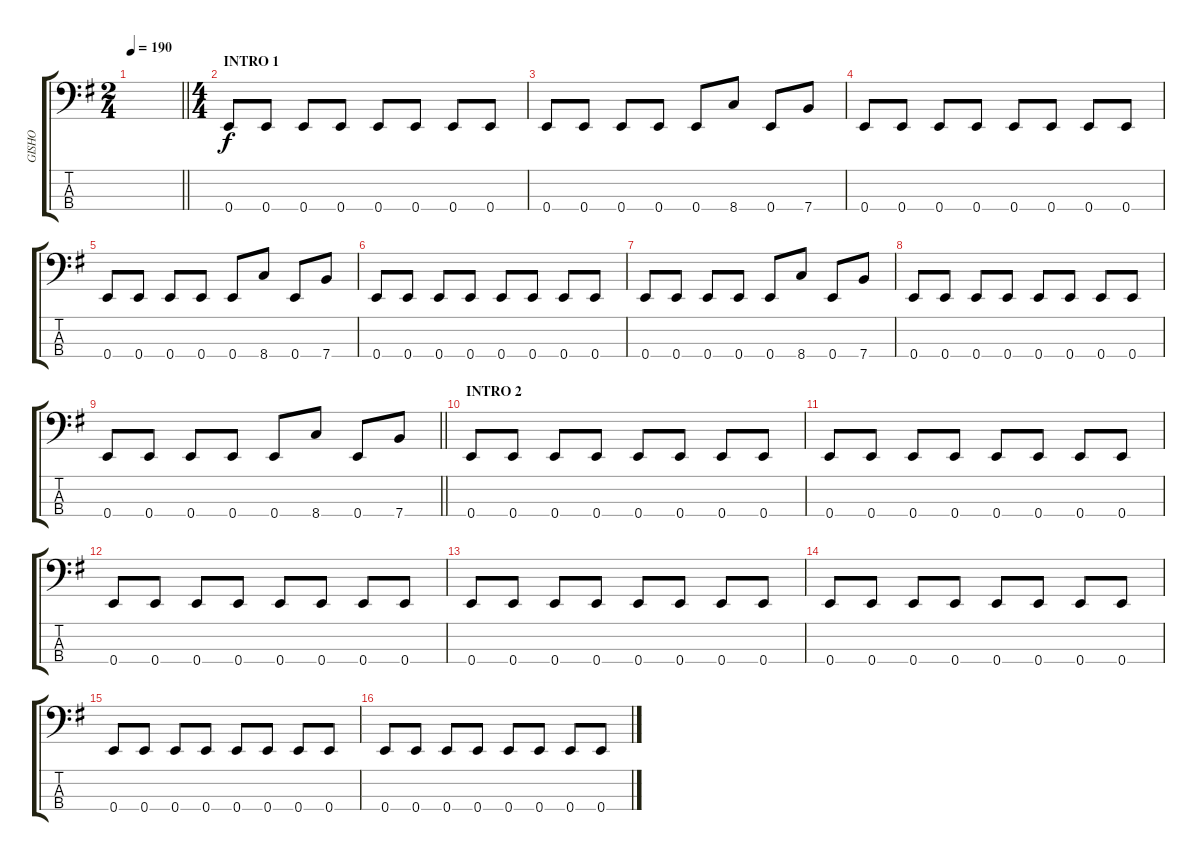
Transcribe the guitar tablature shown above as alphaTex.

\track ("GISHO" "GISHO") {instrument electricbasspick}
\staff {score tabs}
\tuning (G2 D2 A1 E1) {hide}
\ts (2 4)
\tempo 190
\clef f4
\barLineRight lightlight
\ks g
|
\ts (4 4)
\section ("" "INTRO 1")
0.4.8{volume 4} 0.4.8 0.4.8 0.4.8 0.4.8 0.4.8 0.4.8 0.4.8 |
0.4.8{volume 5} 0.4.8 0.4.8 0.4.8 0.4.8 8.4.8 0.4.8 7.4.8 |
0.4.8{volume 6} 0.4.8 0.4.8 0.4.8 0.4.8 0.4.8 0.4.8 0.4.8 |
0.4.8{volume 7} 0.4.8 0.4.8 0.4.8 0.4.8 8.4.8 0.4.8 7.4.8 |
0.4.8{volume 8} 0.4.8 0.4.8 0.4.8 0.4.8 0.4.8 0.4.8 0.4.8 |
0.4.8{volume 9} 0.4.8 0.4.8 0.4.8 0.4.8 8.4.8 0.4.8 7.4.8 |
0.4.8{volume 10} 0.4.8 0.4.8 0.4.8 0.4.8 0.4.8 0.4.8 0.4.8 |
\barLineRight lightlight
0.4.8{volume 11} 0.4.8 0.4.8 0.4.8 0.4.8 8.4.8 0.4.8 7.4.8 |
\section ("" "INTRO 2")
0.4.8 0.4.8 0.4.8 0.4.8 0.4.8 0.4.8 0.4.8 0.4.8 |
0.4.8 0.4.8 0.4.8 0.4.8 0.4.8 0.4.8 0.4.8 0.4.8 |
0.4.8 0.4.8 0.4.8 0.4.8 0.4.8 0.4.8 0.4.8 0.4.8 |
0.4.8 0.4.8 0.4.8 0.4.8 0.4.8 0.4.8 0.4.8 0.4.8 |
0.4.8 0.4.8 0.4.8 0.4.8 0.4.8 0.4.8 0.4.8 0.4.8 |
0.4.8 0.4.8 0.4.8 0.4.8 0.4.8 0.4.8 0.4.8 0.4.8 |
0.4.8 0.4.8 0.4.8 0.4.8 0.4.8 0.4.8 0.4.8 0.4.8
